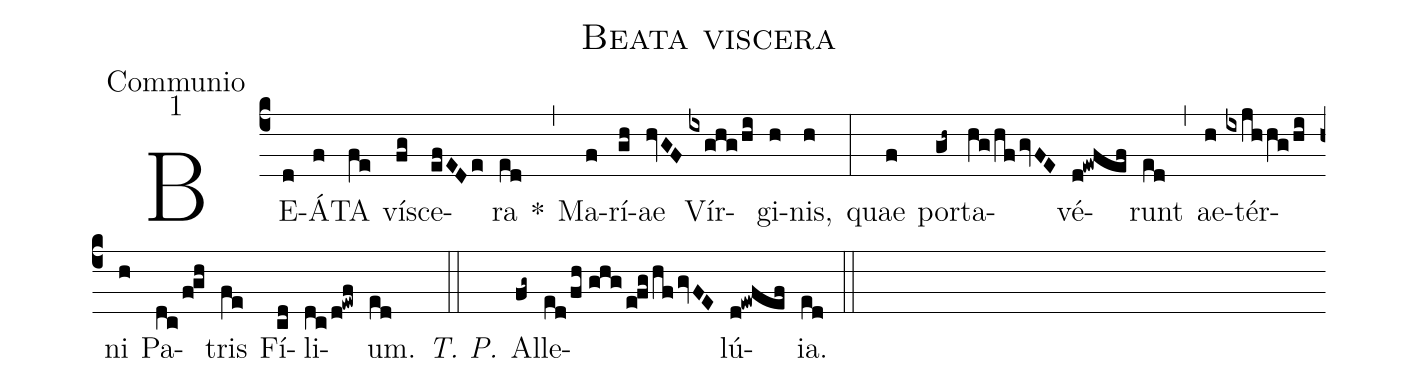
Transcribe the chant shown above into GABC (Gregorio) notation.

name:Beata viscera;
office-part:Communio;
mode:1;
%%
(c4) BE(d)Á(f)TA(fe) ví(fg)sce(efEDe)ra(ed) *(,) Ma(f)rí(gh)ae(hvGF) Vír(ixghg/hi)gi(h)nis,(h) (:) quae(f) por(gh~)ta(hg/hfgvFE)vé(d!ewfef)runt(ed) (,) ae(h)tér(ixjhhg/hi)ni(h) Pa(dc/f!gh)tris(fe) Fí(cd)li(dc/d!ewf)um.(ed) <i>T. P.</i>(::) Al(fg~)le(ed/fh//ghg/e!fg/hfgvFE)lú(d!ewfef)ia.(ed) (::)
